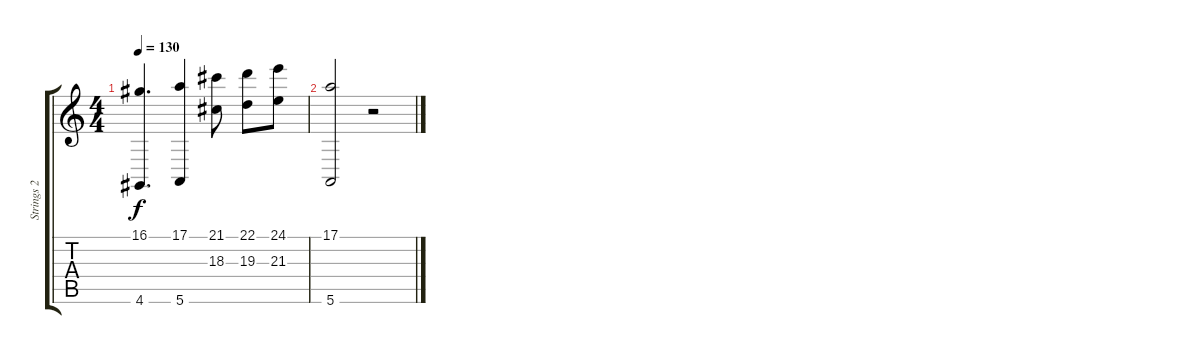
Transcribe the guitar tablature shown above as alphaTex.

\track ("Strings 2 - oboe" "Strings 2 ") {instrument oboe}
\staff {score tabs}
\tuning (E4 B3 G3 D3 A2 E2) {hide}
\ts (4 4)
\tempo 130
\clef g2
\ks c
(16.1{t} 4.6{t}).4{d dy f} (17.1 5.6).4 (21.1 18.3).8 (22.1 19.3).8 (24.1 21.3).8 |
(17.1 5.6).2 r.2
